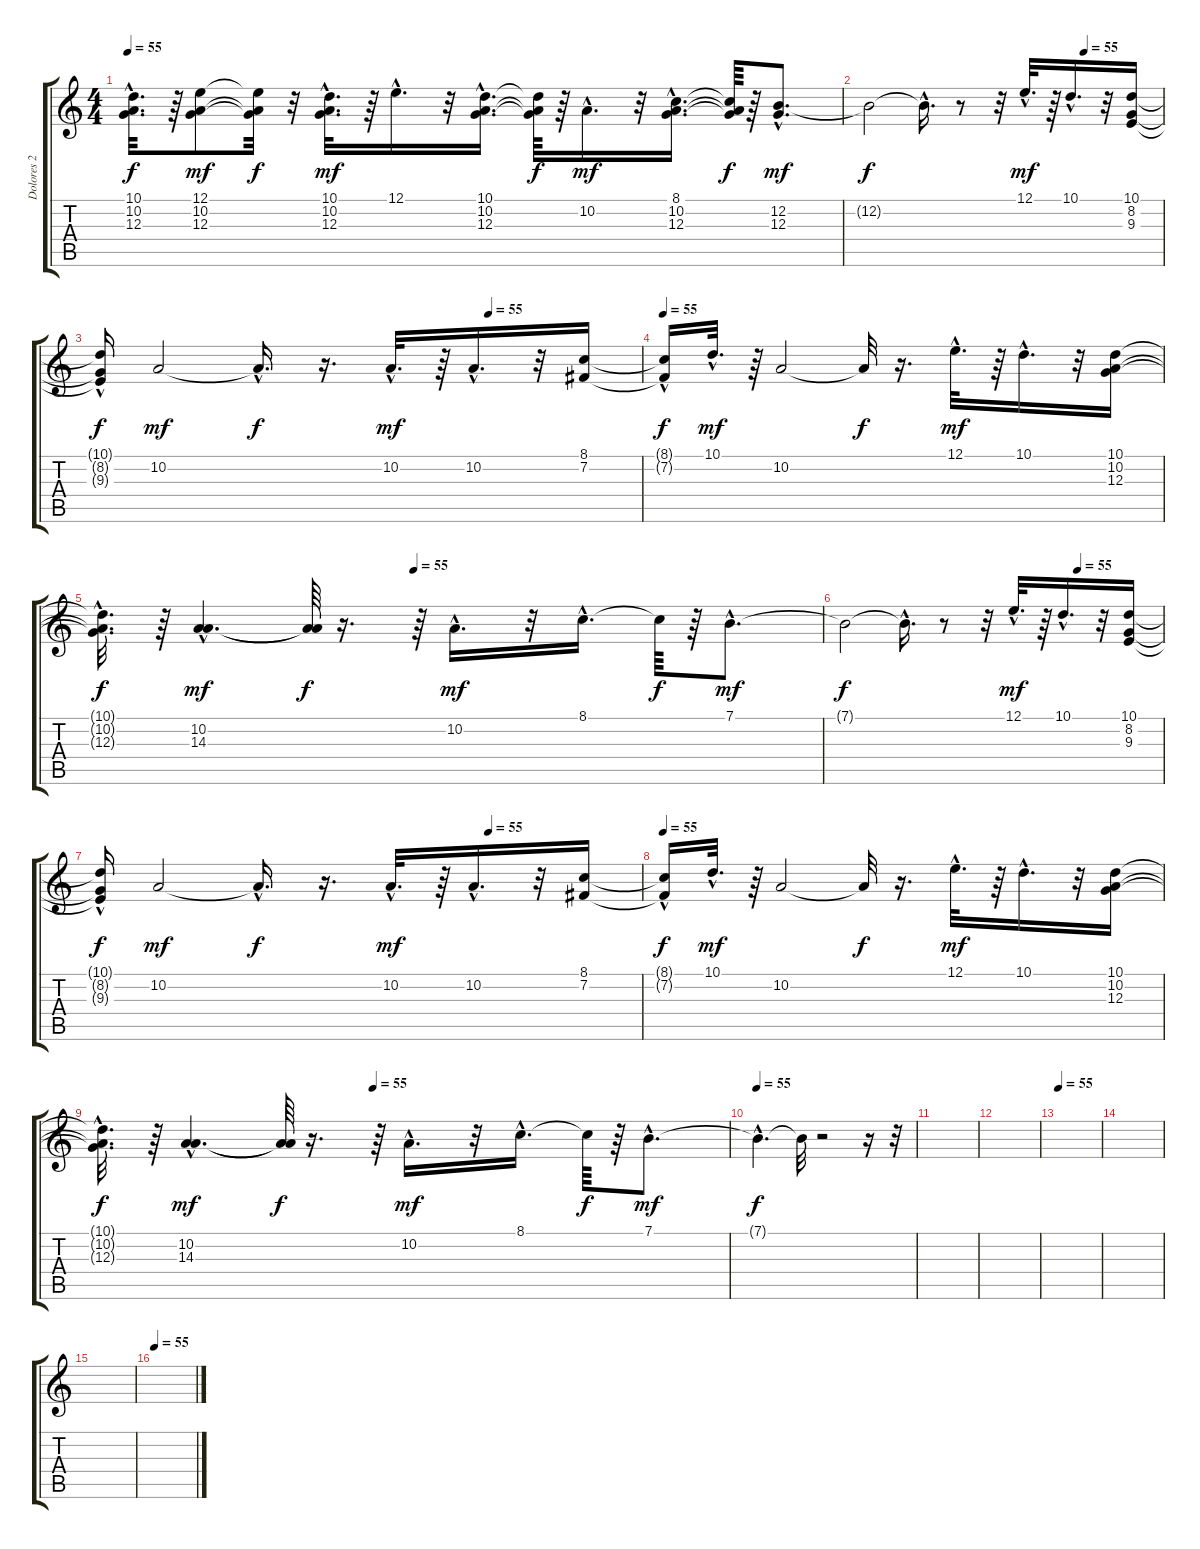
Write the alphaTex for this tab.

\track ("Dolores 2" "Dolores 2") {instrument pad3polysynth}
\staff {score tabs}
\tuning (E4 B3 G3 D3 A2 E2) {hide}
\ts (4 4)
\tempo 55
\clef g2
\ks c
(10.1{hac t} 10.2{hac t} 12.3{hac t}).32{d dy f} r.64 (12.1 10.2 12.3).8{dy mf} (12.1{t} 10.2{t} 12.3{t}).32{dy f} r.32 (10.1{hac} 10.2{hac} 12.3{hac}).32{d dy mf} r.64 12.1{hac}.16{d} r.32 (10.1{hac} 10.2{hac} 12.3{hac}).16{d} (10.1{t} 10.2{t} 12.3{t}).64{dy f} r.64 10.2{hac}.16{d dy mf} r.32 (8.1{hac} 10.2{hac} 12.3{hac}).16{d} (8.1{t} 10.2{t} 12.3{t}).64{dy f} r.64 (12.2{hac} 12.3).8{d dy mf} |
\tempo (55 0.734375)
12.2{t}.2{dy f} 12.2{hac t}.16{d} r.8 r.32 12.1{hac}.32{d dy mf} r.64 10.1{hac}.16{d} r.32 (10.1 8.2 9.3).16 |
\tempo (55 0.71875)
(10.1{hac t} 8.2{hac t} 9.3{hac t}).16{dy f} 10.2.2{dy mf} 10.2{hac t}.16{d dy f} r.16{d} 10.2{hac}.32{d dy mf} r.64 10.2{hac}.16{d} r.32 (8.1 7.2).16 |
\tempo 55
(8.1{hac t} 7.2{hac t}).16{dy f} 10.1{hac}.32{d dy mf} r.64 10.2.2 10.2{t}.32{dy f} r.16{d} 12.1{hac}.32{d dy mf} r.64 10.1{hac}.16{d} r.32 (10.1 10.2 12.3).16 |
\tempo (55 0.4375)
(10.1{hac t} 10.2{hac t} 12.3{hac t}).32{d dy f} r.64 (10.2{hac} 14.3{hac}).4{d dy mf} (10.2{t} 14.3{t}).64{dy f} r.16{d} r.64 10.2{hac}.16{d dy mf} r.32 8.1{hac}.16{d} 8.1{t}.64{dy f} r.64 7.1{hac}.8{d dy mf} |
\tempo (55 0.734375)
7.1{t}.2{dy f} 7.1{hac t}.16{d} r.8 r.32 12.1{hac}.32{d dy mf} r.64 10.1{hac}.16{d} r.32 (10.1 8.2 9.3).16 |
\tempo (55 0.71875)
(10.1{hac t} 8.2{hac t} 9.3{hac t}).16{dy f} 10.2.2{dy mf} 10.2{hac t}.16{d dy f} r.16{d} 10.2{hac}.32{d dy mf} r.64 10.2{hac}.16{d} r.32 (8.1 7.2).16 |
\tempo 55
(8.1{hac t} 7.2{hac t}).16{dy f} 10.1{hac}.32{d dy mf} r.64 10.2.2 10.2{t}.32{dy f} r.16{d} 12.1{hac}.32{d dy mf} r.64 10.1{hac}.16{d} r.32 (10.1 10.2 12.3).16 |
\tempo (55 0.4375)
(10.1{hac t} 10.2{hac t} 12.3{hac t}).32{d dy f} r.64 (10.2{hac} 14.3{hac}).4{d dy mf} (10.2{t} 14.3{t}).64{dy f} r.16{d} r.64 10.2{hac}.16{d dy mf} r.32 8.1{hac}.16{d} 8.1{t}.64{dy f} r.64 7.1{hac}.8{d dy mf} |
\tempo 55
7.1{hac t}.4{d dy f} 7.1{t}.32 r.2 r.16 r.32 |
|
|
\tempo 55
|
|
|
\tempo 55
